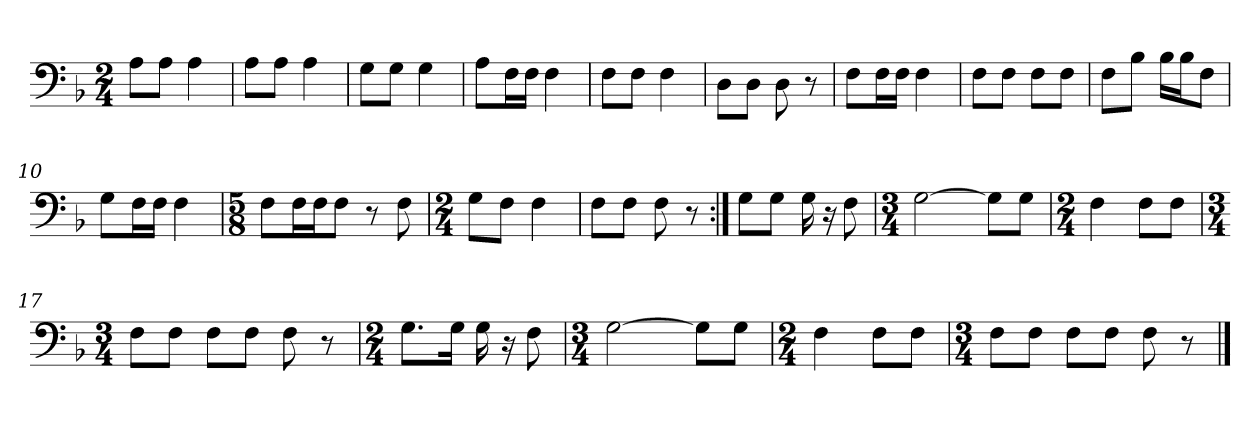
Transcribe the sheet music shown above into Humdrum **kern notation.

**kern
*part1
*staff1
*clefF4
*k[b-]
*M2/4
=1
8A\L
8A\J
4A\
=2
8A\L
8A\J
4A\
=3
8G\L
8G\J
4G\
=4
8A\L
16F\L
16F\JJ
4F\
=5
8F\L
8F\J
4F\
=6
8D\L
8D\J
8D\
8r
=7
8F\L
16F\L
16F\JJ
4F\
=8
8F\L
8F\J
8F\L
8F\J
=9
8F\L
8B-\J
16B-\LL
16B-\J
8F\J
=10
8G\L
16F\L
16F\JJ
4F\
=11
*M5/8
8F\L
16F\L
16F\J
8F\J
8r
8F\
=12
*M2/4
8G\L
8F\J
4F\
=13
8F\L
8F\J
8F\
8r
=14:|!
8G\L
8G\J
16G\
16r
8F\
=15
*M3/4
[2G\
8G\L]
8G\J
=16
*M2/4
4F\
8F\L
8F\J
=17
*M3/4
8F\L
8F\J
8F\L
8F\J
8F\
8r
=18
*M2/4
8.G\L
16G\Jk
16G\
16r
8F\
=19
*M3/4
[2G\
8G\L]
8G\J
=20
*M2/4
4F\
8F\L
8F\J
=21
*M3/4
8F\L
8F\J
8F\L
8F\J
8F\
8r
==
*-
